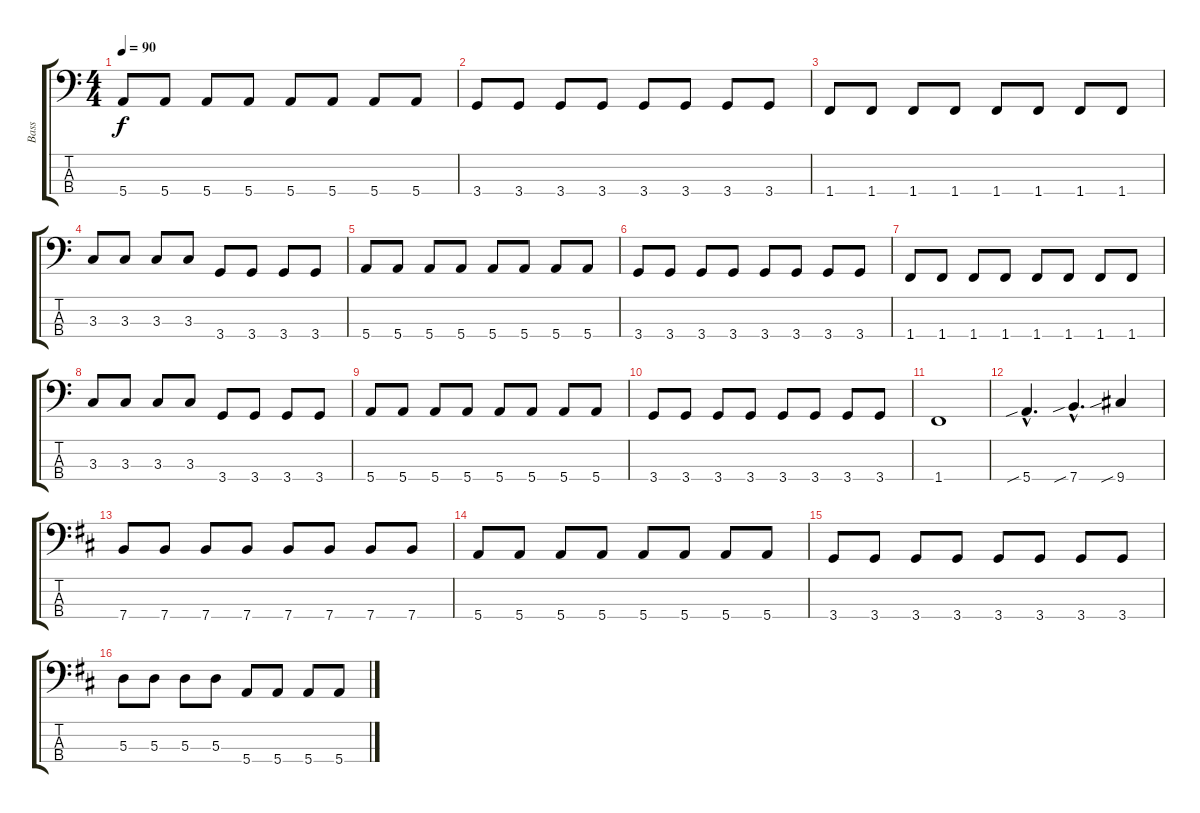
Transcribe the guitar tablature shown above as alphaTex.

\track ("Bass" "Bass") {instrument electricbassfinger}
\staff {score tabs}
\tuning (G2 D2 A1 E1) {hide}
\ts (4 4)
\tempo 90
\clef f4
\ks aminor
5.4.8{dy f} 5.4.8 5.4.8 5.4.8 5.4.8 5.4.8 5.4.8 5.4.8 |
3.4.8 3.4.8 3.4.8 3.4.8 3.4.8 3.4.8 3.4.8 3.4.8 |
1.4.8 1.4.8 1.4.8 1.4.8 1.4.8 1.4.8 1.4.8 1.4.8 |
3.3.8 3.3.8 3.3.8 3.3.8 3.4.8 3.4.8 3.4.8 3.4.8 |
5.4.8 5.4.8 5.4.8 5.4.8 5.4.8 5.4.8 5.4.8 5.4.8 |
3.4.8 3.4.8 3.4.8 3.4.8 3.4.8 3.4.8 3.4.8 3.4.8 |
1.4.8 1.4.8 1.4.8 1.4.8 1.4.8 1.4.8 1.4.8 1.4.8 |
3.3.8 3.3.8 3.3.8 3.3.8 3.4.8 3.4.8 3.4.8 3.4.8 |
5.4.8 5.4.8 5.4.8 5.4.8 5.4.8 5.4.8 5.4.8 5.4.8 |
3.4.8 3.4.8 3.4.8 3.4.8 3.4.8 3.4.8 3.4.8 3.4.8 |
1.4.1 |
5.4{sib hac}.4{d} 7.4{sib hac}.4{d} 9.4{sib}.4 |
\ks bminor
7.4.8 7.4.8 7.4.8 7.4.8 7.4.8 7.4.8 7.4.8 7.4.8 |
5.4.8 5.4.8 5.4.8 5.4.8 5.4.8 5.4.8 5.4.8 5.4.8 |
3.4.8 3.4.8 3.4.8 3.4.8 3.4.8 3.4.8 3.4.8 3.4.8 |
5.3.8 5.3.8 5.3.8 5.3.8 5.4.8 5.4.8 5.4.8 5.4.8
